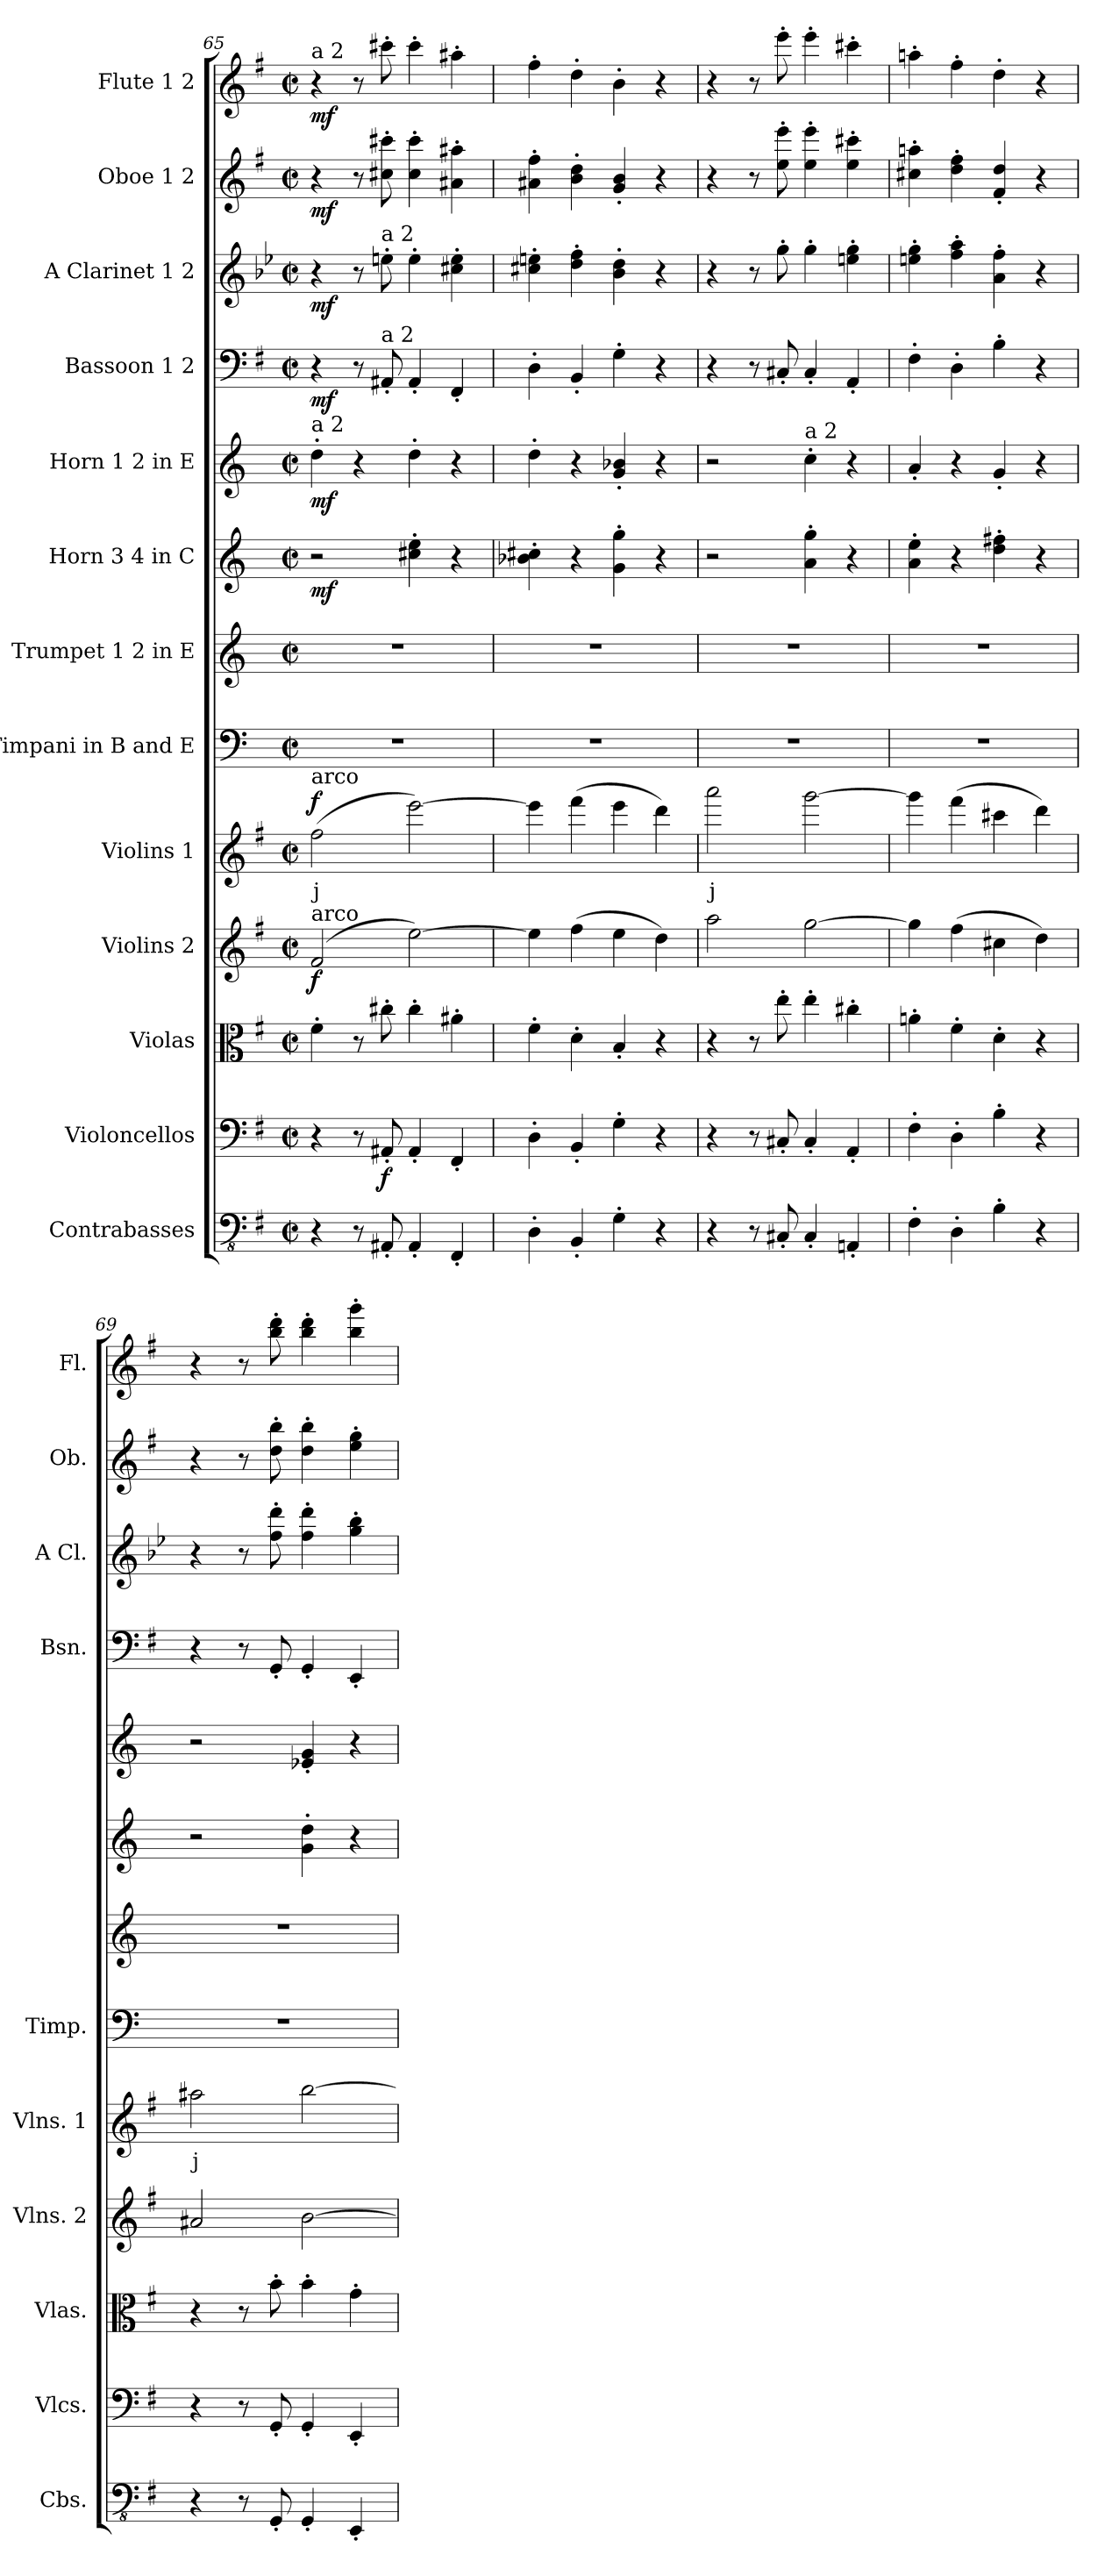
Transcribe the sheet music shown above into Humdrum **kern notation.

**kern	**kern	**dynam	**kern	**kern	**dynam	**kern	**text	**dynam	**kern	**kern	**kern	**dynam	**kern	**dynam	**kern	**dynam	**kern	**dynam	**kern	**dynam	**kern	**dynam
*part13	*part12	*part12	*part11	*part10	*part10	*part9	*part9	*part9	*part8	*part7	*part6	*part6	*part5	*part5	*part4	*part4	*part3	*part3	*part2	*part2	*part1	*part1
*staff13	*staff12	*staff12	*staff11	*staff10	*staff10	*staff9	*staff9	*staff9	*staff8	*staff7	*staff6	*staff6	*staff5	*staff5	*staff4	*staff4	*staff3	*staff3	*staff2	*staff2	*staff1	*staff1
*I"Contrabasses	*I"Violoncellos	*	*I"Violas	*I"Violins 2	*	*I"Violins 1	*	*	*I"Timpani in B and E	*I"Trumpet 1 2 in E	*I"Horn 3 4  in C	*	*I"Horn 1 2 in E	*	*I"Bassoon 1 2	*	*I"A Clarinet 1 2	*	*I"Oboe 1 2	*	*I"Flute 1 2	*
*I'Cbs.	*I'Vlcs.	*	*I'Vlas.	*I'Vlns. 2	*	*I'Vlns. 1	*	*	*I'Timp.	*	*	*	*	*	*I'Bsn.	*	*I'A Cl.	*	*I'Ob.	*	*I'Fl.	*
*clefFv4	*clefF4	*	*clefC3	*clefG2	*	*clefG2	*	*	*clefF4	*clefG2	*clefG2	*	*clefG2	*	*clefF4	*	*clefG2	*	*clefG2	*	*clefG2	*
*	*	*	*	*	*	*	*	*	*	*ITrd-2c-4	*ITrd7c12	*	*ITrd5c8	*	*	*	*ITrd2c3	*	*	*	*	*
*k[f#]	*k[f#]	*	*k[f#]	*k[f#]	*	*k[f#]	*	*	*k[]	*k[f#c#g#d#]	*k[]	*	*k[f#c#g#d#]	*	*k[f#]	*	*k[f#]	*	*k[f#]	*	*k[f#]	*
*M2/2	*M2/2	*	*M2/2	*M2/2	*	*M2/2	*	*	*M2/2	*M2/2	*M2/2	*	*M2/2	*	*M2/2	*	*M2/2	*	*M2/2	*	*M2/2	*
*met(c|)	*met(c|)	*	*met(c|)	*met(c|)	*	*met(c|)	*	*	*met(c|)	*met(c|)	*met(c|)	*	*met(c|)	*	*met(c|)	*	*met(c|)	*	*met(c|)	*	*met(c|)	*
=65	=65	=65	=65	=65	=65	=65	=65	=65	=65	=65	=65	=65	=65	=65	=65	=65	=65	=65	=65	=65	=65	=65
!	!	!	!	!	!	!	!	!	!	!	!	!	!	!	!	!	!	!	!	!	!LO:TX:a:t=a 2	!
!	!	!	!	!	!	!	!	!	!	!	!	!	!LO:TX:a:t=a 2	!	!	!	!	!	!	!	!	!
!	!	!	!	!	!	!LO:TX:a:t=arco	!	!	!	!	!	!	!	!	!	!	!	!	!	!	!	!
!	!	!	!	!LO:TX:a:t=arco	!	!	!	!	!	!	!	!	!	!	!	!	!	!	!	!	!	!
!	!	!	!	!	!LO:DY:b	!	!LO:LY:b:color=#FF0000	!LO:DY:b	!	!	!	!LO:DY:b	!	!LO:DY:b	!	!LO:DY:b	!	!LO:DY:b	!	!LO:DY:b	!	!LO:DY:b
4r	4r	.	4f#'\	(>2f#/	f	(>2ff#\	j	f	1r	1r	2r	mf	4f#'\	mf	4r	mf	4r	mf	4r	mf	4r	mf
8r	8r	.	8r	.	.	.	.	.	.	.	.	.	4r	.	8r	.	8r	.	8r	.	8r	.
!	!	!	!	!	!	!	!	!	!	!	!	!	!	!	!	!	!LO:TX:a:t=a 2	!	!	!	!	!
!	!	!	!	!	!	!	!	!	!	!	!	!	!	!	!LO:TX:a:t=a 2	!	!	!	!	!	!	!
!	!	!LO:DY:b	!	!	!	!	!	!	!	!	!	!	!	!	!	!	!	!	!	!	!	!
8AAA#X'/	8AA#X'/	f	8cc#X'\	.	.	.	.	.	.	.	.	.	.	.	8AA#X'/	.	8cc#X'\	.	8cc#X\' 8ccc#X\'	.	8ccc#X'\	.
4AAA#'/	4AA#'/	.	4cc#'\	[2ee\)	.	[2eee\)	.	.	.	.	4c#X\' 4e\'	.	4f#'\	.	4AA#'/	.	4cc#'\	.	4cc#\' 4ccc#\'	.	4ccc#'\	.
4FFF#'/	4FF#'/	.	4a#X'\	.	.	.	.	.	.	.	4r	.	4r	.	4FF#'/	.	4a#X\' 4cc#\'	.	4a#X\' 4aa#X\'	.	4aa#X'\	.
=66	=66	=66	=66	=66	=66	=66	=66	=66	=66	=66	=66	=66	=66	=66	=66	=66	=66	=66	=66	=66	=66	=66
4DD'\	4D'\	.	4f#'\	4ee\]	.	4eee\]	.	.	1r	1r	4B-X\' 4c#X\'	.	4f#'\	.	4D'\	.	4a#X\' 4cc#X\'	.	4a#X\' 4ff#\'	.	4ff#'\	.
4BBB'/	4BB'/	.	4d'\	(>4ff#\	.	(>4fff#\	.	.	.	.	4r	.	4r	.	4BB'/	.	4b\' 4dd\'	.	4b\' 4dd\'	.	4dd'\	.
4GG'\	4G'\	.	4B'/	4ee\	.	4eee\	.	.	.	.	4G\' 4g\'	.	4B/' 4dn/'	.	4G'\	.	4g\' 4b\'	.	4g/' 4b/'	.	4b'\	.
4r	4r	.	4r	4dd\)	.	4ddd\)	.	.	.	.	4r	.	4r	.	4r	.	4r	.	4r	.	4r	.
=67	=67	=67	=67	=67	=67	=67	=67	=67	=67	=67	=67	=67	=67	=67	=67	=67	=67	=67	=67	=67	=67	=67
!	!	!	!	!	!	!	!LO:LY:b:color=#FF0000	!	!	!	!	!	!	!	!	!	!	!	!	!	!	!
4r	4r	.	4r	2aa\	.	2aaa\	j	.	1r	1r	2r	.	2r	.	4r	.	4r	.	4r	.	4r	.
8r	8r	.	8r	.	.	.	.	.	.	.	.	.	.	.	8r	.	8r	.	8r	.	8r	.
8CC#X'/	8C#X'/	.	8ee'\	.	.	.	.	.	.	.	.	.	.	.	8C#X'/	.	8ee'\	.	8ee\' 8eee\'	.	8eee'\	.
!	!	!	!	!	!	!	!	!	!	!	!	!	!LO:TX:a:t=a 2	!	!	!	!	!	!	!	!	!
4CC#'/	4C#'/	.	4ee'\	[2gg\	.	[2ggg\	.	.	.	.	4A\' 4g\'	.	4e'\	.	4C#'/	.	4ee'\	.	4ee\' 4eee\'	.	4eee'\	.
4AAAn'/	4AA'/	.	4cc#X'\	.	.	.	.	.	.	.	4r	.	4r	.	4AA'/	.	4cc#X\' 4ee\'	.	4ee\' 4ccc#X\'	.	4ccc#X'\	.
=68	=68	=68	=68	=68	=68	=68	=68	=68	=68	=68	=68	=68	=68	=68	=68	=68	=68	=68	=68	=68	=68	=68
4FF#'\	4F#'\	.	4an'\	4gg\]	.	4ggg\]	.	.	1r	1r	4A\' 4e\'	.	4c#'/	.	4F#'\	.	4cc#X\' 4ee\'	.	4cc#X\' 4aan\'	.	4aan'\	.
4DD'\	4D'\	.	4f#'\	(>4ff#\	.	(>4fff#\	.	.	.	.	4r	.	4r	.	4D'\	.	4dd\' 4ff#\'	.	4dd\' 4ff#\'	.	4ff#'\	.
4BB'\	4B'\	.	4d'\	4cc#X\	.	4ccc#X\	.	.	.	.	4d\' 4f#X\'	.	4B'/	.	4B'\	.	4f#\' 4dd\'	.	4f#/' 4dd/'	.	4dd'\	.
4r	4r	.	4r	4dd\)	.	4ddd\)	.	.	.	.	4r	.	4r	.	4r	.	4r	.	4r	.	4r	.
=69	=69	=69	=69	=69	=69	=69	=69	=69	=69	=69	=69	=69	=69	=69	=69	=69	=69	=69	=69	=69	=69	=69
!	!	!	!	!	!	!	!LO:LY:b:color=#FF0000	!	!	!	!	!	!	!	!	!	!	!	!	!	!	!
4r	4r	.	4r	2a#X/	.	2aa#X\	j	.	1r	1r	2r	.	2r	.	4r	.	4r	.	4r	.	4r	.
8r	8r	.	8r	.	.	.	.	.	.	.	.	.	.	.	8r	.	8r	.	8r	.	8r	.
8GGG'/	8GG'/	.	8b'\	.	.	.	.	.	.	.	.	.	.	.	8GG'/	.	8dd\' 8bb\'	.	8dd\' 8bb\'	.	8bb\' 8ddd\'	.
4GGG'/	4GG'/	.	4b'\	[2b\	.	[2bb\	.	.	.	.	4G\' 4d\'	.	4Gn/' 4B/'	.	4GG'/	.	4dd\' 4bb\'	.	4dd\' 4bb\'	.	4bb\' 4ddd\'	.
4EEE'/	4EE'/	.	4g'\	.	.	.	.	.	.	.	4r	.	4r	.	4EE'/	.	4ee\' 4gg\'	.	4ee\' 4gg\'	.	4bb\' 4ggg\'	.
=	=	=	=	=	=	=	=	=	=	=	=	=	=	=	=	=	=	=	=	=	=	=
*-	*-	*-	*-	*-	*-	*-	*-	*-	*-	*-	*-	*-	*-	*-	*-	*-	*-	*-	*-	*-	*-	*-
